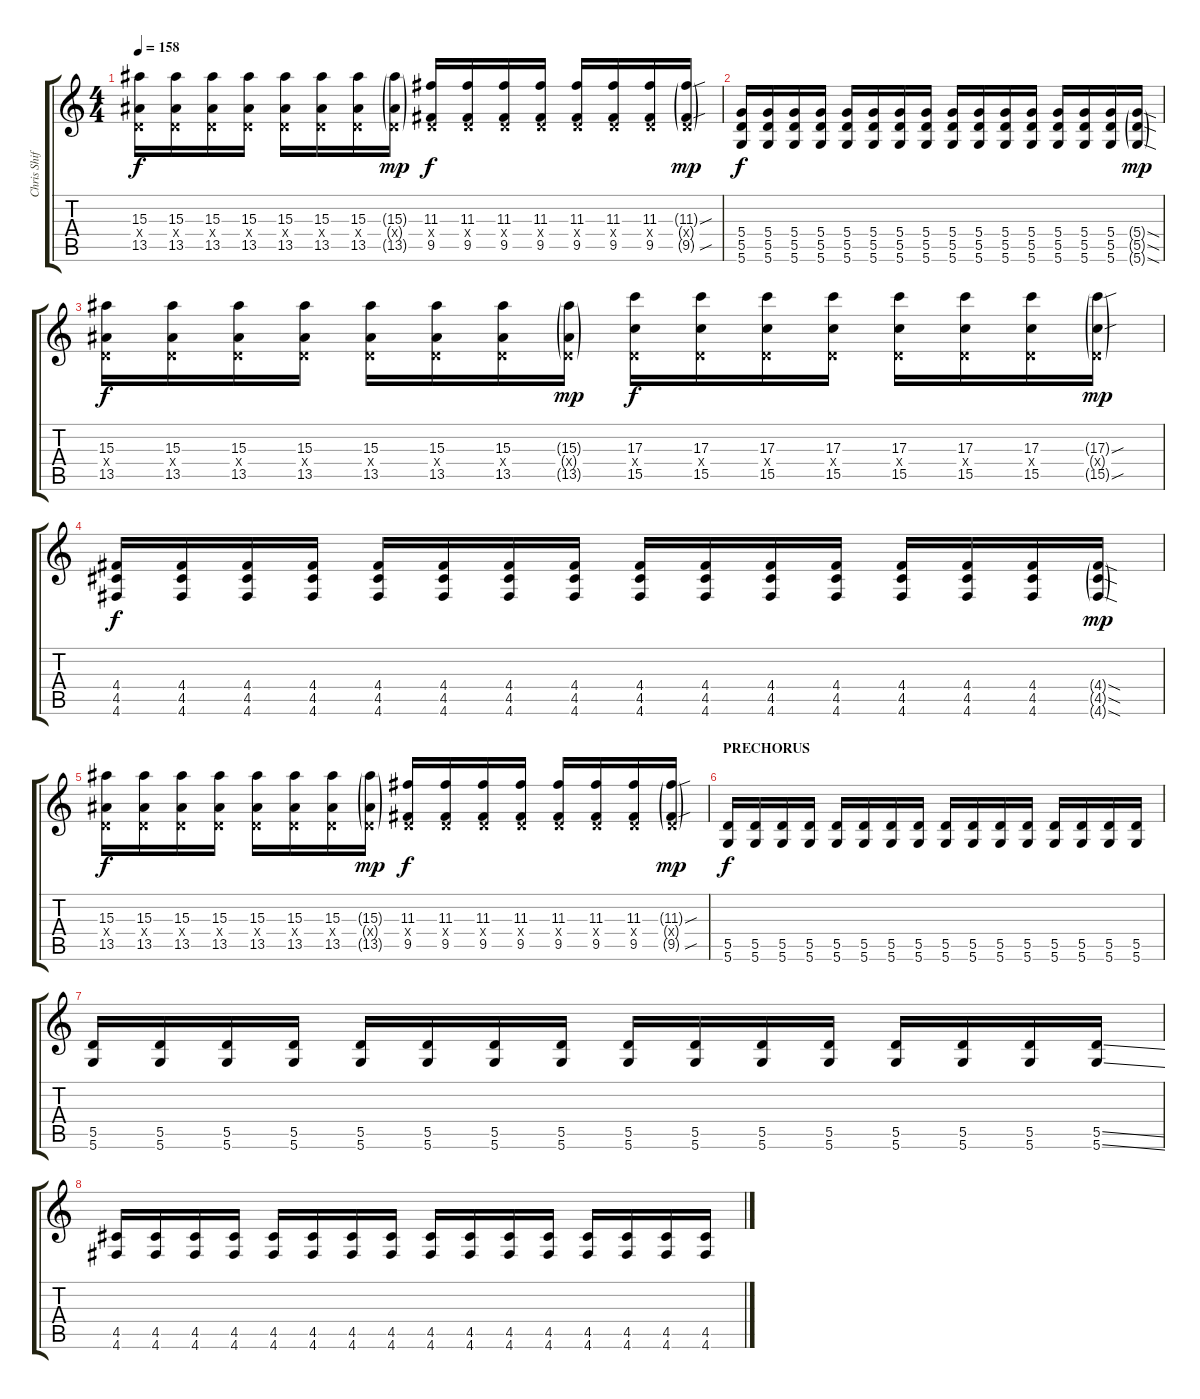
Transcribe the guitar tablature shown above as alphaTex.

\track ("Chris Shiflet (Guitar)" "Chris Shif") {instrument overdrivenguitar}
\staff {score tabs}
\tuning (E4 B3 G3 D3 A2 D2) {hide}
\ts (4 4)
\tempo 158
\clef g2
\ks c
(15.3 0.4{x} 13.5).16{dy f} (15.3 0.4{x} 13.5).16 (15.3 0.4{x} 13.5).16 (15.3 0.4{x} 13.5).16 (15.3 0.4{x} 13.5).16 (15.3 0.4{x} 13.5).16 (15.3 0.4{x} 13.5).16 (15.3{g} 0.4{g x} 13.5{g}).16{dy mp} (11.3 0.4{x} 9.5).16{dy f} (11.3 0.4{x} 9.5).16 (11.3 0.4{x} 9.5).16 (11.3 0.4{x} 9.5).16 (11.3 0.4{x} 9.5).16 (11.3 0.4{x} 9.5).16 (11.3 0.4{x} 9.5).16 (11.3{sou g} 0.4{g x} 9.5{sou g}).16{dy mp} |
(5.4 5.5 5.6).16{dy f} (5.4 5.5 5.6).16 (5.4 5.5 5.6).16 (5.4 5.5 5.6).16 (5.4 5.5 5.6).16 (5.4 5.5 5.6).16 (5.4 5.5 5.6).16 (5.4 5.5 5.6).16 (5.4 5.5 5.6).16 (5.4 5.5 5.6).16 (5.4 5.5 5.6).16 (5.4 5.5 5.6).16 (5.4 5.5 5.6).16 (5.4 5.5 5.6).16 (5.4 5.5 5.6).16 (5.4{sod g} 5.5{sod g} 5.6{sod g}).16{dy mp} |
(15.3 0.4{x} 13.5).16{dy f} (15.3 0.4{x} 13.5).16 (15.3 0.4{x} 13.5).16 (15.3 0.4{x} 13.5).16 (15.3 0.4{x} 13.5).16 (15.3 0.4{x} 13.5).16 (15.3 0.4{x} 13.5).16 (15.3{g} 0.4{g x} 13.5{g}).16{dy mp} (17.3 0.4{x} 15.5).16{dy f} (17.3 0.4{x} 15.5).16 (17.3 0.4{x} 15.5).16 (17.3 0.4{x} 15.5).16 (17.3 0.4{x} 15.5).16 (17.3 0.4{x} 15.5).16 (17.3 0.4{x} 15.5).16 (17.3{sou g} 0.4{g x} 15.5{sou g}).16{dy mp} |
(4.4 4.5 4.6).16{dy f} (4.4 4.5 4.6).16 (4.4 4.5 4.6).16 (4.4 4.5 4.6).16 (4.4 4.5 4.6).16 (4.4 4.5 4.6).16 (4.4 4.5 4.6).16 (4.4 4.5 4.6).16 (4.4 4.5 4.6).16 (4.4 4.5 4.6).16 (4.4 4.5 4.6).16 (4.4 4.5 4.6).16 (4.4 4.5 4.6).16 (4.4 4.5 4.6).16 (4.4 4.5 4.6).16 (4.4{sod g} 4.5{sod g} 4.6{sod g}).16{dy mp} |
(15.3 0.4{x} 13.5).16{dy f} (15.3 0.4{x} 13.5).16 (15.3 0.4{x} 13.5).16 (15.3 0.4{x} 13.5).16 (15.3 0.4{x} 13.5).16 (15.3 0.4{x} 13.5).16 (15.3 0.4{x} 13.5).16 (15.3{g} 0.4{g x} 13.5{g}).16{dy mp} (11.3 0.4{x} 9.5).16{dy f} (11.3 0.4{x} 9.5).16 (11.3 0.4{x} 9.5).16 (11.3 0.4{x} 9.5).16 (11.3 0.4{x} 9.5).16 (11.3 0.4{x} 9.5).16 (11.3 0.4{x} 9.5).16 (11.3{sou g} 0.4{g x} 9.5{sou g}).16{dy mp} |
\section ("" "PRECHORUS")
(5.5 5.6).16{dy f} (5.5 5.6).16 (5.5 5.6).16 (5.5 5.6).16 (5.5 5.6).16 (5.5 5.6).16 (5.5 5.6).16 (5.5 5.6).16 (5.5 5.6).16 (5.5 5.6).16 (5.5 5.6).16 (5.5 5.6).16 (5.5 5.6).16 (5.5 5.6).16 (5.5 5.6).16 (5.5 5.6).16 |
(5.5 5.6).16 (5.5 5.6).16 (5.5 5.6).16 (5.5 5.6).16 (5.5 5.6).16 (5.5 5.6).16 (5.5 5.6).16 (5.5 5.6).16 (5.5 5.6).16 (5.5 5.6).16 (5.5 5.6).16 (5.5 5.6).16 (5.5 5.6).16 (5.5 5.6).16 (5.5 5.6).16 (5.5{ss} 5.6{ss}).16 |
(4.5 4.6).16 (4.5 4.6).16 (4.5 4.6).16 (4.5 4.6).16 (4.5 4.6).16 (4.5 4.6).16 (4.5 4.6).16 (4.5 4.6).16 (4.5 4.6).16 (4.5 4.6).16 (4.5 4.6).16 (4.5 4.6).16 (4.5 4.6).16 (4.5 4.6).16 (4.5 4.6).16 (4.5 4.6).16
